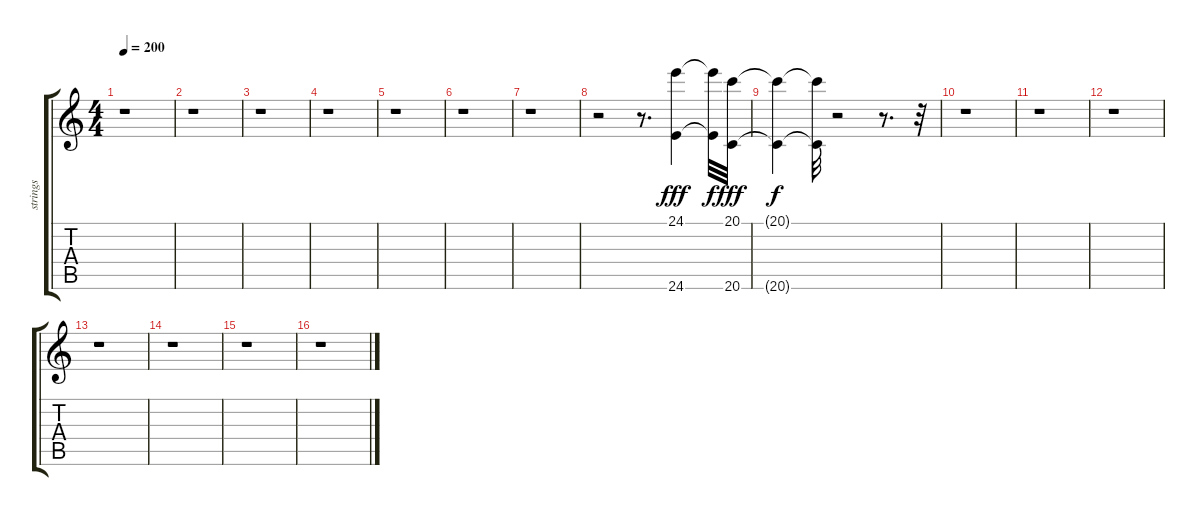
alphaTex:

\track ("strings             " "strings   ") {instrument stringensemble1}
\staff {score tabs}
\tuning (E4 B3 G3 D3 A2 E2) {hide}
\ts (4 4)
\tempo 200
\clef g2
\ks c
r.1{dy fff} |
r.1 |
r.1 |
r.1 |
r.1 |
r.1 |
r.1 |
r.2 r.8{d} (24.1 24.6).4 (24.1{t} 24.6{t}).32{dy f} (20.1 20.6).32{dy fff} |
(20.1{t} 20.6{t}).4{dy f} (20.1{t} 20.6{t}).32 r.2 r.8{d} r.32 |
r.1 |
r.1 |
r.1 |
r.1 |
r.1 |
r.1 |
r.1
